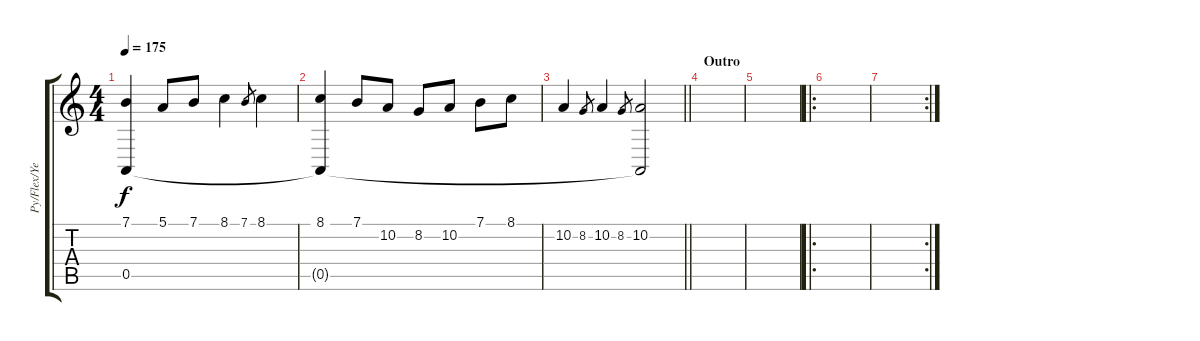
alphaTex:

\track ("Py/Flex/Yellow" "Py/Flex/Ye") {instrument bagpipe}
\staff {score tabs}
\tuning (E4 B3 G3 D3 A2 E2) {hide}
\ts (4 4)
\tempo 175
\clef g2
\ks c
(7.1 0.5{t}).4{dy f} 5.1.8 7.1.8 8.1.4 7.1.8{gr} 8.1.4 |
(8.1 0.5{t}).4 7.1.8 10.2.8 8.2.8 10.2.8 7.1.8 8.1.8 |
\barLineRight lightlight
10.2.4 8.2.8{gr} 10.2.4 8.2.8{gr} (10.2 0.5{t}).2 |
\section ("" "Outro")
|
|
\ro
|
\rc 2
